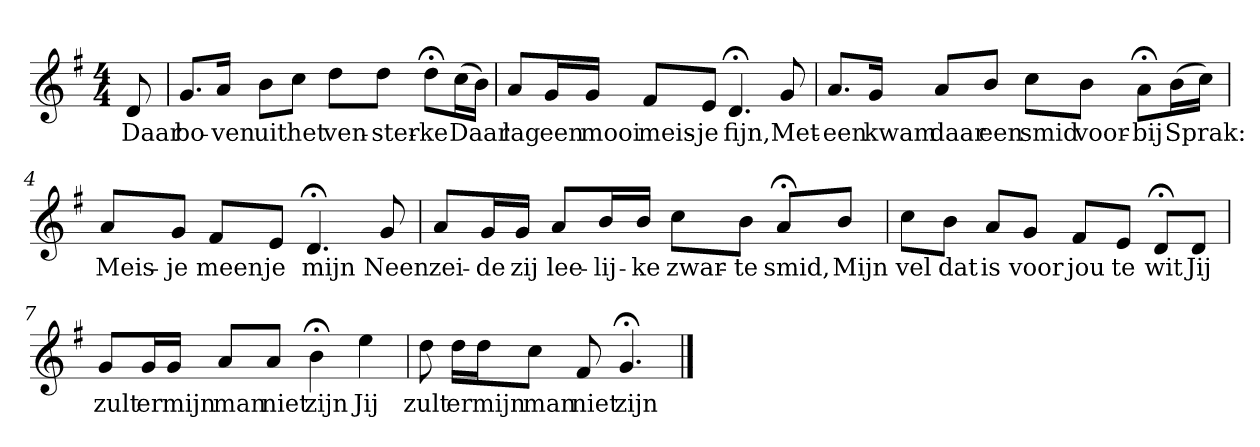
**kern	**text
*part1	*part1
*staff1	*staff1
*k[f#]	*
*G:	*
*M4/4	*
*MM120	*
=	=
8d	Daar
=1	=1
8.gL	bo-
16aJk	-ven
8bL	uit
8ccJ	het
8ddL	ven-
8ddJ	-ster-
8dd;<L	-ke
(16ccL	Daar
16bJJ)	.
=2	=2
8aL	lag
16gL	een
16gJJ	mooi
8f#L	meis-
8eJ	-je
4.d;<	fijn,
8g	Met-
=3	=3
8.aL	-een
16gJk	kwam
8aL	daar
8bJ	een
8ccL	smid
8bJ	voor-
8a;<L	-bij
(16bL	Sprak:
16ccJJ)	.
=4	=4
8aL	Meis-
8gJ	-je
8f#L	meen
8eJ	je
4.d;<	mijn
8g	Neen
=5	=5
8aL	zei-
16gL	-de
16gJJ	zij
8aL	lee-
16bL	-lij-
16bJJ	-ke
8ccL	zwar-
8bJ	-te
8a;<L	smid,
8bJ	Mijn
=6	=6
8ccL	vel
8bJ	dat
8aL	is
8gJ	voor
8f#L	jou
8eJ	te
8d;<L	wit
8dJ	Jij
=7	=7
8gL	zult
16gL	er
16gJJ	mijn
8aL	man
8aJ	niet
4b;<	zijn
4ee	Jij
=8	=8
8dd	zult
16ddLL	er
16ddJ	mijn
8ccJ	man
8f#	niet
4.g;<	zijn
==	==
*-	*-
